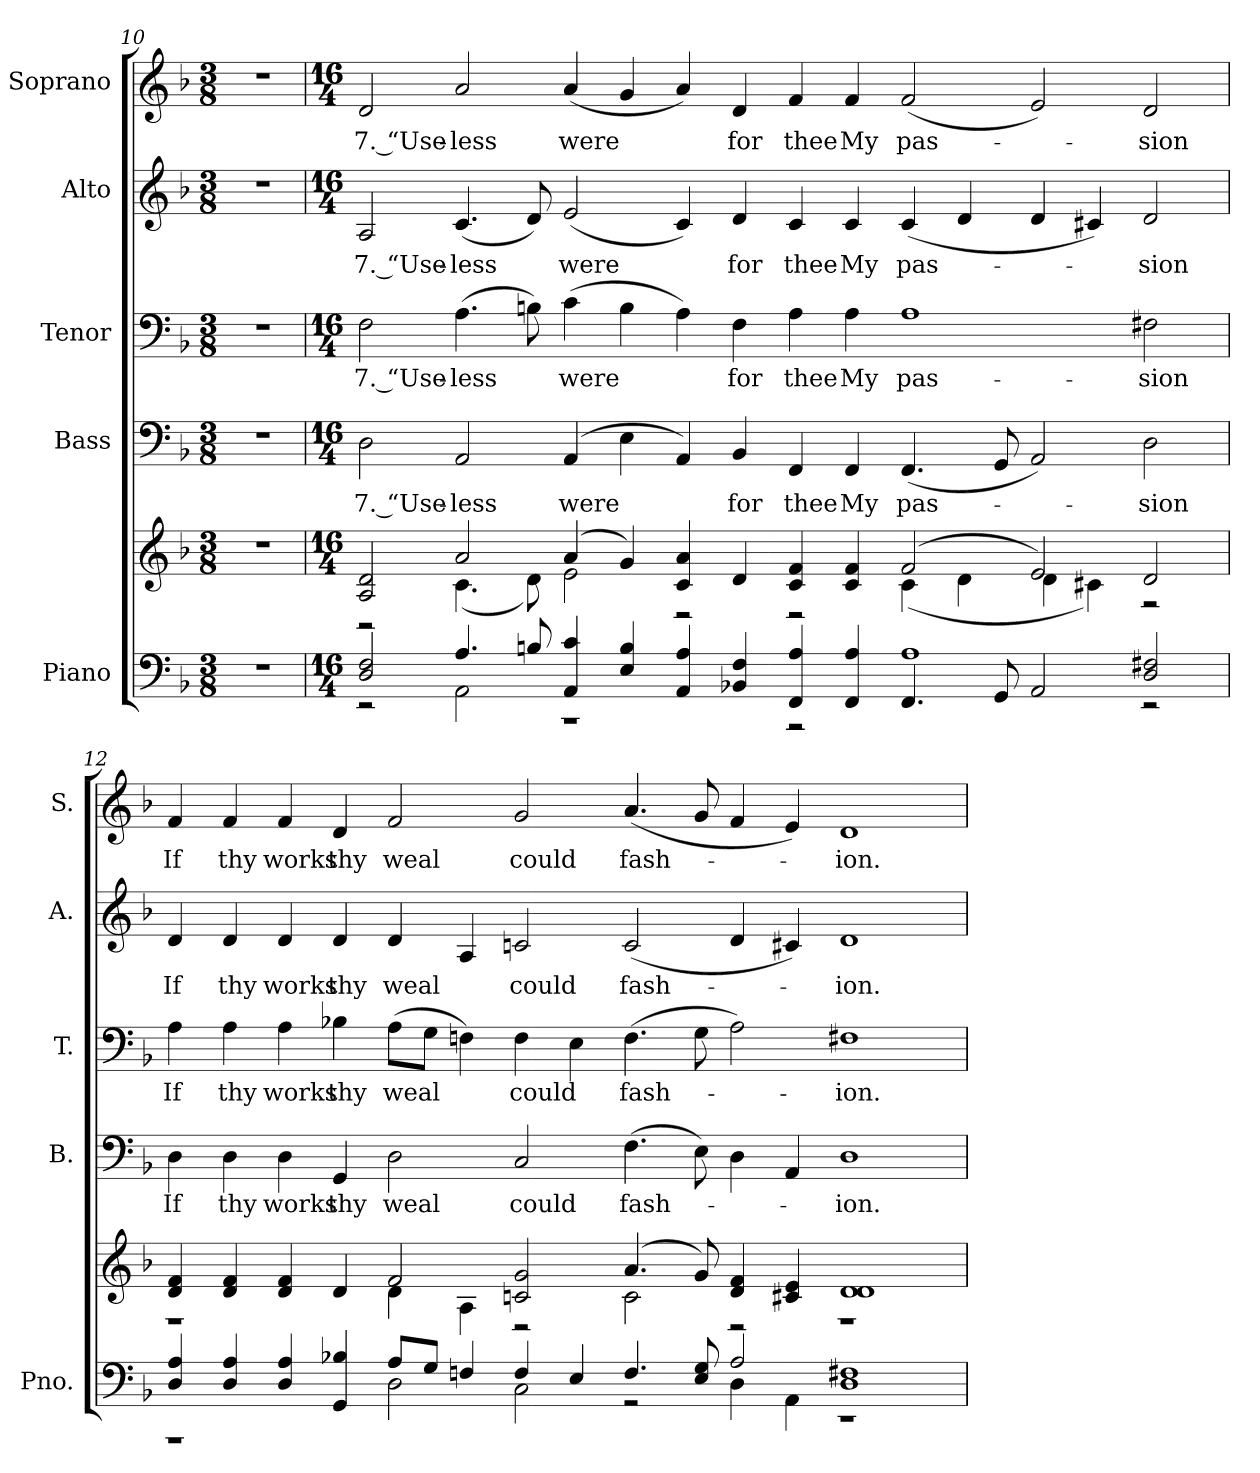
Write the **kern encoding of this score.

**kern	**kern	**kern	**text	**kern	**text	**kern	**text	**kern	**text
*part5	*part5	*part4	*part4	*part3	*part3	*part2	*part2	*part1	*part1
*staff6	*staff5	*staff4	*staff4	*staff3	*staff3	*staff2	*staff2	*staff1	*staff1
*I"Piano	*	*I"Bass	*	*I"Tenor	*	*I"Alto	*	*I"Soprano	*
*I'Pno.	*	*I'B.	*	*I'T.	*	*I'A.	*	*I'S.	*
!!LO:PB:g=z
*clefF4	*clefG2	*clefF4	*	*clefF4	*	*clefG2	*	*clefG2	*
*k[b-]	*k[b-]	*k[b-]	*	*k[b-]	*	*k[b-]	*	*k[b-]	*
*F:	*F:	*F:	*	*F:	*	*F:	*	*F:	*
*M3/8	*M3/8	*M3/8	*	*M3/8	*	*M3/8	*	*M3/8	*
=10	=10	=10	=10	=10	=10	=10	=10	=10	=10
!LO:N:vis=1	!LO:N:vis=1	!LO:N:vis=1	!	!LO:N:vis=1	!	!LO:N:vis=1	!	!LO:N:vis=1	!
4.r	4.r	4.r	.	4.r	.	4.r	.	4.r	.
!!LO:PB:g=z
=11	=11	=11	=11	=11	=11	=11	=11	=11	=11
*M16/4	*M16/4	*M16/4	*	*M16/4	*	*M16/4	*	*M16/4	*
*^	*^	*	*	*	*	*	*	*	*
!	!	!	!	!	!LO:LY:b:color=#000000	!	!	!	!	!	!
!	!	!	!	!	!	!	!LO:LY:b:color=#000000	!	!	!	!
!	!	!	!	!	!	!	!	!	!LO:LY:b:color=#000000	!	!
!	!	!	!	!	!	!	!	!	!	!	!LO:LY:b:color=#000000
2Di/ 2Fi	2r	2Ai/ 2di	2r	2Di\	7. “Use-	2Fi\	7. “Use-	2Ai/	7. “Use-	2di/	7. “Use-
!	!	!	!	!	!LO:LY:b:color=#000000	!	!	!	!	!	!
!	!	!	!	!	!	!	!LO:LY:b:color=#000000	!	!	!	!
!	!	!	!	!	!	!	!	!	!LO:LY:b:color=#000000	!	!
!	!	!	!	!	!	!	!	!	!	!	!LO:LY:b:color=#000000
4.Ai/	2AAi\	2ai/	(4.ci\	2AAi/	-less	(4.Ai\	-less	(4.ci/	-less	2ai/	-less
8Bni/	.	.	8di\)	.	.	8Bni\)	.	8di/)	.	.	.
!	!	!	!	!	!LO:LY:b:color=#000000	!	!	!	!	!	!
!	!	!	!	!	!	!	!LO:LY:b:color=#000000	!	!	!	!
!	!	!	!	!	!	!	!	!	!LO:LY:b:color=#000000	!	!
!	!	!	!	!	!	!	!	!	!	!	!LO:LY:b:color=#000000
4AAi/ 4ci	1r	(4ai/	2ei\	(4AAi/	were	(4ci\	were	(2ei/	were	(4ai/	were
4Ei/ 4Bi	.	4gi/)	.	4Ei\	.	4Bi\	.	.	.	4gi/	.
4AAi/ 4Ai	.	4ci/ 4ai	2r	4AAi/)	.	4Ai\)	.	4ci/)	.	4ai/)	.
!	!	!	!	!	!LO:LY:b:color=#000000	!	!	!	!	!	!
!	!	!	!	!	!	!	!LO:LY:b:color=#000000	!	!	!	!
!	!	!	!	!	!	!	!	!	!LO:LY:b:color=#000000	!	!
!	!	!	!	!	!	!	!	!	!	!	!LO:LY:b:color=#000000
4BB-Xi/ 4Fi	.	4di/	.	4BB-i/	for	4Fi\	for	4di/	for	4di/	for
!	!	!	!	!	!LO:LY:b:color=#000000	!	!	!	!	!	!
!	!	!	!	!	!	!	!LO:LY:b:color=#000000	!	!	!	!
!	!	!	!	!	!	!	!	!	!LO:LY:b:color=#000000	!	!
!	!	!	!	!	!	!	!	!	!	!	!LO:LY:b:color=#000000
4FFi/ 4Ai	2r	4ci/ 4fi	2r	4FFi/	thee	4Ai\	thee	4ci/	thee	4fi/	thee
!	!	!	!	!	!LO:LY:b:color=#000000	!	!	!	!	!	!
!	!	!	!	!	!	!	!LO:LY:b:color=#000000	!	!	!	!
!	!	!	!	!	!	!	!	!	!LO:LY:b:color=#000000	!	!
!	!	!	!	!	!	!	!	!	!	!	!LO:LY:b:color=#000000
4FFi/ 4Ai	.	4ci/ 4fi	.	4FFi/	My	4Ai\	My	4ci/	My	4fi/	My
!	!	!	!	!	!LO:LY:b:color=#000000	!	!	!	!	!	!
!	!	!	!	!	!	!	!LO:LY:b:color=#000000	!	!	!	!
!	!	!	!	!	!	!	!	!	!LO:LY:b:color=#000000	!	!
!	!	!	!	!	!	!	!	!	!	!	!LO:LY:b:color=#000000
4.FFi/	1Ai	(2fi/	(4ci\	(4.FFi/	pas-	1Ai	pas-	(4ci/	pas-	(2fi/	pas-
.	.	.	4di\	.	.	.	.	4di/	.	.	.
8GGi/	.	.	.	8GGi/	.	.	.	.	.	.	.
2AAi/	.	2ei/)	4di\	2AAi/)	.	.	.	4di/	.	2ei/)	.
.	.	.	4c#Xi\)	.	.	.	.	4c#Xi/)	.	.	.
!	!	!	!	!	!LO:LY:b:color=#000000	!	!	!	!	!	!
!	!	!	!	!	!	!	!LO:LY:b:color=#000000	!	!	!	!
!	!	!	!	!	!	!	!	!	!LO:LY:b:color=#000000	!	!
!	!	!	!	!	!	!	!	!	!	!	!LO:LY:b:color=#000000
2Di/ 2F#Xi	2r	2di/	2r	2Di\	-sion	2F#Xi\	-sion	2di/	-sion	2di/	-sion
!!LO:PB:g=z
=12	=12	=12	=12	=12	=12	=12	=12	=12	=12	=12	=12
!	!	!	!	!	!LO:LY:b:color=#000000	!	!	!	!	!	!
!	!	!	!	!	!	!	!LO:LY:b:color=#000000	!	!	!	!
!	!	!	!	!	!	!	!	!	!LO:LY:b:color=#000000	!	!
!	!	!	!	!	!	!	!	!	!	!	!LO:LY:b:color=#000000
4Di/ 4Ai	1r	4di/ 4fi	1r	4Di\	If	4Ai\	If	4di/	If	4fi/	If
!	!	!	!	!	!LO:LY:b:color=#000000	!	!	!	!	!	!
!	!	!	!	!	!	!	!LO:LY:b:color=#000000	!	!	!	!
!	!	!	!	!	!	!	!	!	!LO:LY:b:color=#000000	!	!
!	!	!	!	!	!	!	!	!	!	!	!LO:LY:b:color=#000000
4Di/ 4Ai	.	4di/ 4fi	.	4Di\	thy	4Ai\	thy	4di/	thy	4fi/	thy
!	!	!	!	!	!LO:LY:b:color=#000000	!	!	!	!	!	!
!	!	!	!	!	!	!	!LO:LY:b:color=#000000	!	!	!	!
!	!	!	!	!	!	!	!	!	!LO:LY:b:color=#000000	!	!
!	!	!	!	!	!	!	!	!	!	!	!LO:LY:b:color=#000000
4Di/ 4Ai	.	4di/ 4fi	.	4Di\	works	4Ai\	works	4di/	works	4fi/	works
!	!	!	!	!	!LO:LY:b:color=#000000	!	!	!	!	!	!
!	!	!	!	!	!	!	!LO:LY:b:color=#000000	!	!	!	!
!	!	!	!	!	!	!	!	!	!LO:LY:b:color=#000000	!	!
!	!	!	!	!	!	!	!	!	!	!	!LO:LY:b:color=#000000
4GGi/ 4B-Xi	.	4di/	.	4GGi/	thy	4B-Xi\	thy	4di/	thy	4di/	thy
!	!	!	!	!	!LO:LY:b:color=#000000	!	!	!	!	!	!
!	!	!	!	!	!	!	!LO:LY:b:color=#000000	!	!	!	!
!	!	!	!	!	!	!	!	!	!LO:LY:b:color=#000000	!	!
!	!	!	!	!	!	!	!	!	!	!	!LO:LY:b:color=#000000
8Ai/L	2Di\	2fi/	4di\	2Di\	weal	(8Ai\L	weal	4di/	weal	2fi/	weal
8Gi/J	.	.	.	.	.	8Gi\J	.	.	.	.	.
4Fni/	.	.	4Ai\	.	.	4Fni\)	.	4Ai/	.	.	.
!	!	!	!	!	!LO:LY:b:color=#000000	!	!	!	!	!	!
!	!	!	!	!	!	!	!LO:LY:b:color=#000000	!	!	!	!
!	!	!	!	!	!	!	!	!	!LO:LY:b:color=#000000	!	!
!	!	!	!	!	!	!	!	!	!	!	!LO:LY:b:color=#000000
4Fi/	2Ci\	2cni/ 2gi	2r	2Ci/	could	4Fi\	could	2cni/	could	2gi/	could
4Ei/	.	.	.	.	.	4Ei\	.	.	.	.	.
!	!	!	!	!	!LO:LY:b:color=#000000	!	!	!	!	!	!
!	!	!	!	!	!	!	!LO:LY:b:color=#000000	!	!	!	!
!	!	!	!	!	!	!	!	!	!LO:LY:b:color=#000000	!	!
!	!	!	!	!	!	!	!	!	!	!	!LO:LY:b:color=#000000
4.Fi/	2r	(4.ai/	2ci\	(4.Fi\	fash-	(4.Fi\	fash-	(2ci/	fash-	(4.ai/	fash-
8Ei/ 8Gi	.	8gi/)	.	8Ei\)	.	8Gi\	.	.	.	8gi/	.
2Ai/	4Di\	4di/ 4fi	2r	4Di\	.	2Ai\)	.	4di/	.	4fi/	.
.	4AAi\	4c#Xi/ 4ei	.	4AAi/	.	.	.	4c#Xi/)	.	4ei/)	.
!	!	!	!	!	!LO:LY:b:color=#000000	!	!	!	!	!	!
!	!	!	!	!	!	!	!LO:LY:b:color=#000000	!	!	!	!
!	!	!	!	!	!	!	!	!	!LO:LY:b:color=#000000	!	!
!	!	!	!	!	!	!	!	!	!	!	!LO:LY:b:color=#000000
1Di 1F#Xi	1r	1di 1di	1r	1Di	-ion.	1F#Xi	-ion.	1di	-ion.	1di	-ion.
*v	*v	*	*	*	*	*	*	*	*	*	*
*	*v	*v	*	*	*	*	*	*	*	*
=	=	=	=	=	=	=	=	=	=
*-	*-	*-	*-	*-	*-	*-	*-	*-	*-
